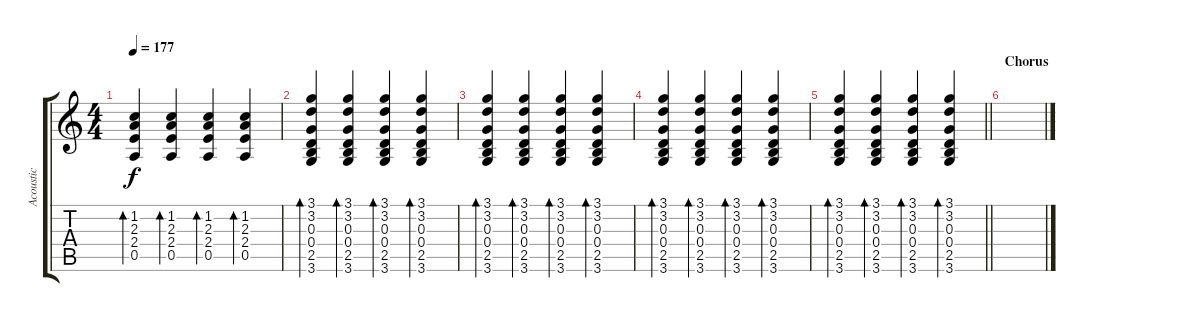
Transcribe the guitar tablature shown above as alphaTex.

\track ("Acoustic" "Acoustic") {instrument acousticguitarsteel}
\staff {score tabs}
\tuning (E4 B3 G3 D3 A2 E2) {hide}
\ts (4 4)
\tempo 177
\clef g2
\ks c
(1.2 2.3 2.4 0.5).4{bd 60 dy f} (1.2 2.3 2.4 0.5).4{bd 60} (1.2 2.3 2.4 0.5).4{bd 60} (1.2 2.3 2.4 0.5).4{bd 60} |
(3.1 3.2 0.3 0.4 2.5 3.6).4{bd 60} (3.1 3.2 0.3 0.4 2.5 3.6).4{bd 60} (3.1 3.2 0.3 0.4 2.5 3.6).4{bd 60} (3.1 3.2 0.3 0.4 2.5 3.6).4{bd 60} |
(3.1 3.2 0.3 0.4 2.5 3.6).4{bd 60} (3.1 3.2 0.3 0.4 2.5 3.6).4{bd 60} (3.1 3.2 0.3 0.4 2.5 3.6).4{bd 60} (3.1 3.2 0.3 0.4 2.5 3.6).4{bd 60} |
(3.1 3.2 0.3 0.4 2.5 3.6).4{bd 60} (3.1 3.2 0.3 0.4 2.5 3.6).4{bd 60} (3.1 3.2 0.3 0.4 2.5 3.6).4{bd 60} (3.1 3.2 0.3 0.4 2.5 3.6).4{bd 60} |
\barLineRight lightlight
(3.1 3.2 0.3 0.4 2.5 3.6).4{bd 60} (3.1 3.2 0.3 0.4 2.5 3.6).4{bd 60} (3.1 3.2 0.3 0.4 2.5 3.6).4{bd 60} (3.1 3.2 0.3 0.4 2.5 3.6).4{bd 60} |
\section ("" "Chorus")
